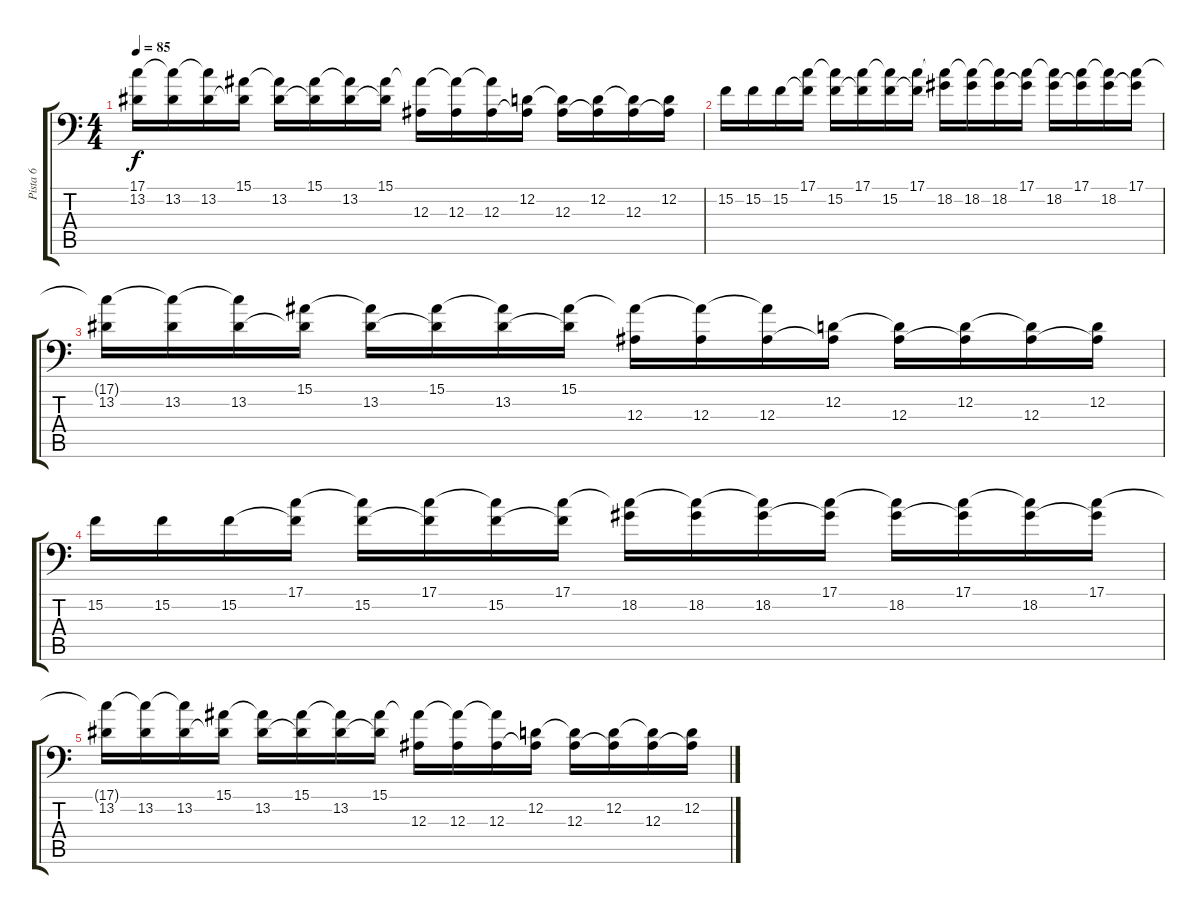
\track ("Pista 6" "Pista 6") {instrument brightacousticpiano}
\staff {score tabs}
\tuning (G3 D3 Bb2 F2 C2 F1) {hide}
\ts (4 4)
\tempo 85
\clef f4
\ks c
(17.1{t} 13.2).16{dy f} (17.1{t} 13.2).16 (17.1{t} 13.2).16 (15.1 13.2{t}).16 (15.1{t} 13.2).16 (15.1 13.2{t}).16 (15.1{t} 13.2).16 (15.1 13.2{t}).16 (15.1{t} 12.3).16 (15.1{t} 12.3).16 (15.1{t} 12.3).16 (12.2 12.3{t}).16 (12.2{t} 12.3).16 (12.2 12.3{t}).16 (12.2{t} 12.3).16 (12.2 12.3{t}).16 |
15.2.16 15.2.16 15.2.16 (17.1 15.2{t}).16 (17.1{t} 15.2).16 (17.1 15.2{t}).16 (17.1{t} 15.2).16 (17.1 15.2{t}).16 (17.1{t} 18.2).16 (17.1{t} 18.2).16 (17.1{t} 18.2).16 (17.1 18.2{t}).16 (17.1{t} 18.2).16 (17.1 18.2{t}).16 (17.1{t} 18.2).16 (17.1 18.2{t}).16 |
(17.1{t} 13.2).16 (17.1{t} 13.2).16 (17.1{t} 13.2).16 (15.1 13.2{t}).16 (15.1{t} 13.2).16 (15.1 13.2{t}).16 (15.1{t} 13.2).16 (15.1 13.2{t}).16 (15.1{t} 12.3).16 (15.1{t} 12.3).16 (15.1{t} 12.3).16 (12.2 12.3{t}).16 (12.2{t} 12.3).16 (12.2 12.3{t}).16 (12.2{t} 12.3).16 (12.2 12.3{t}).16 |
15.2.16 15.2.16 15.2.16 (17.1 15.2{t}).16 (17.1{t} 15.2).16 (17.1 15.2{t}).16 (17.1{t} 15.2).16 (17.1 15.2{t}).16 (17.1{t} 18.2).16 (17.1{t} 18.2).16 (17.1{t} 18.2).16 (17.1 18.2{t}).16 (17.1{t} 18.2).16 (17.1 18.2{t}).16 (17.1{t} 18.2).16 (17.1 18.2{t}).16 |
(17.1{t} 13.2).16 (17.1{t} 13.2).16 (17.1{t} 13.2).16 (15.1 13.2{t}).16 (15.1{t} 13.2).16 (15.1 13.2{t}).16 (15.1{t} 13.2).16 (15.1 13.2{t}).16 (15.1{t} 12.3).16 (15.1{t} 12.3).16 (15.1{t} 12.3).16 (12.2 12.3{t}).16 (12.2{t} 12.3).16 (12.2 12.3{t}).16 (12.2{t} 12.3).16 (12.2 12.3{t}).16
